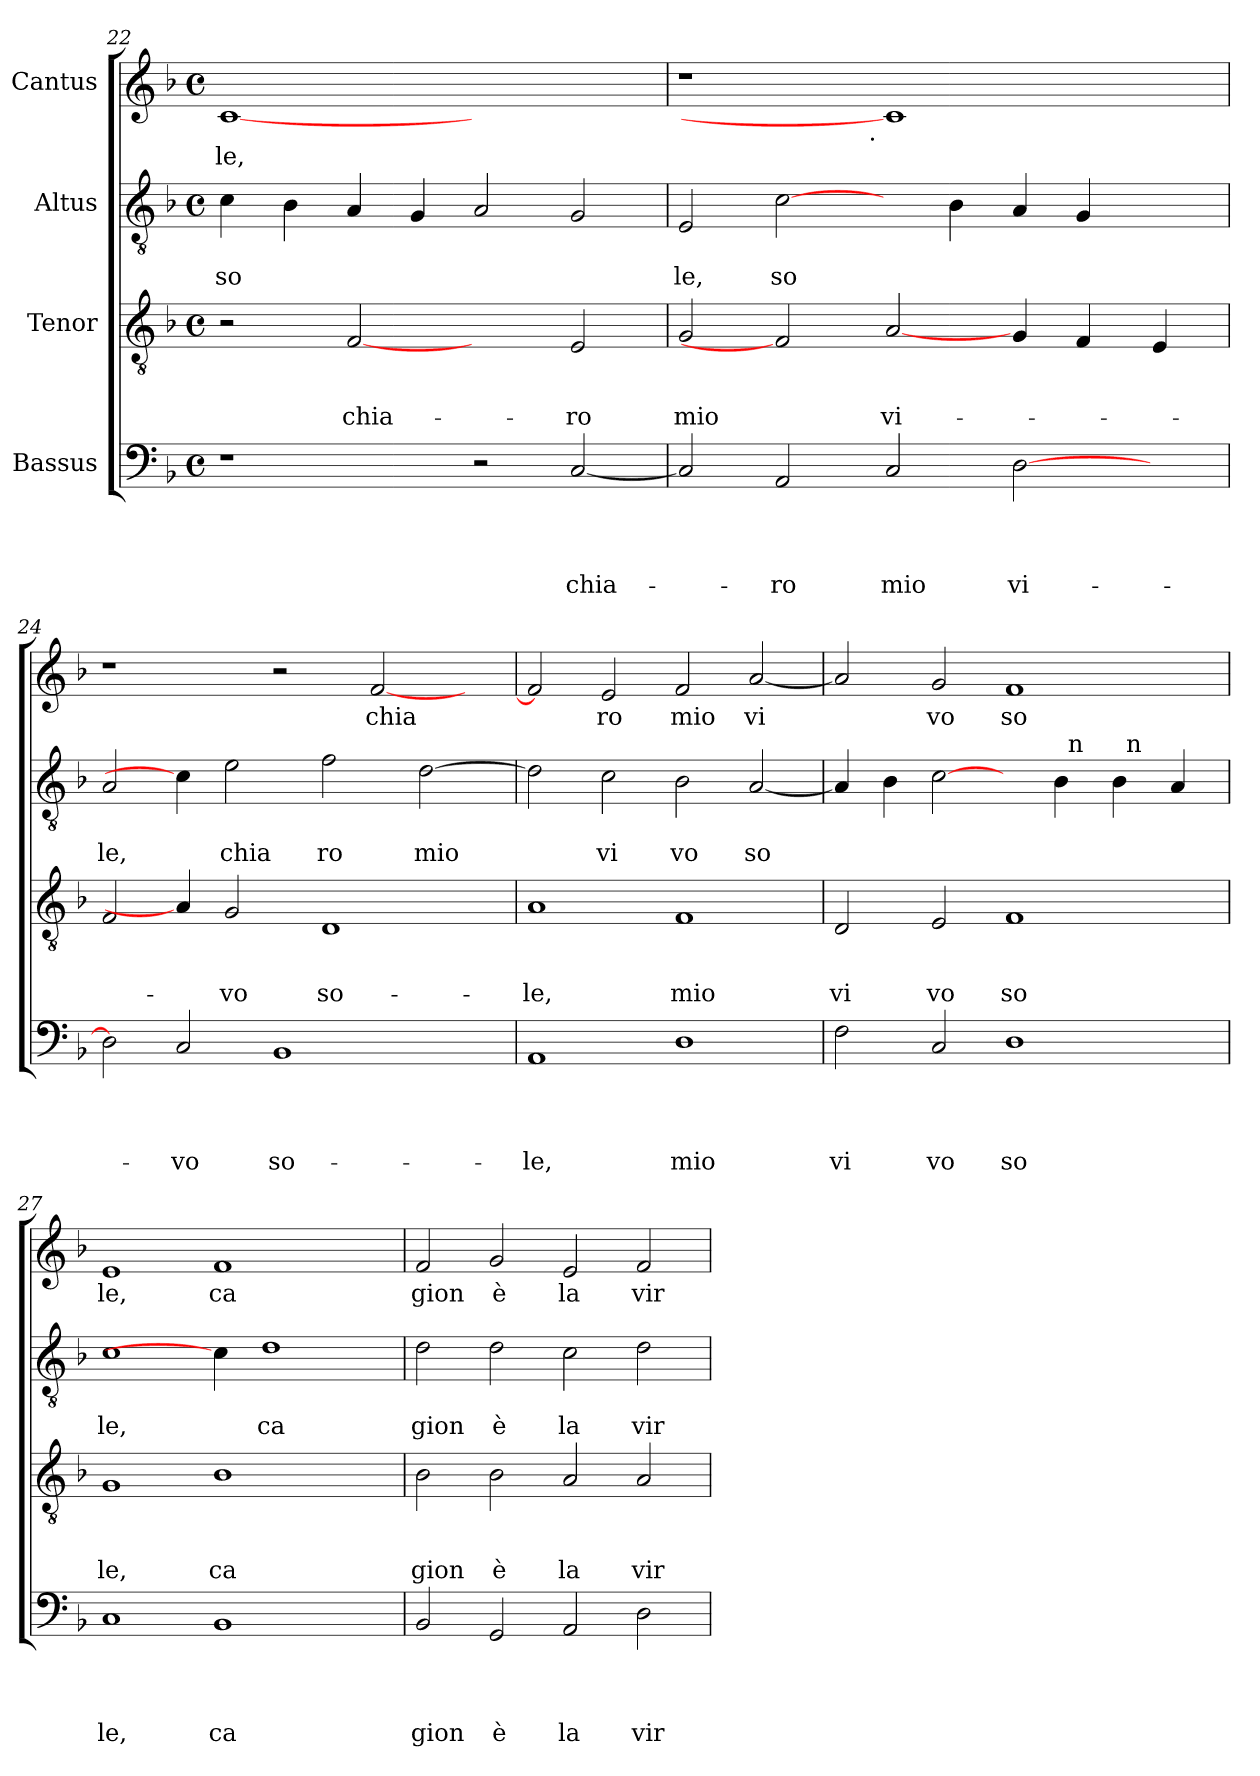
**kern	**text	**text	**text	**text	**kern	**text	**text	**text	**kern	**text	**text	**kern	**text
*part4	*part4	*part4	*part4	*part4	*part3	*part3	*part3	*part3	*part2	*part2	*part2	*part1	*part1
*staff4	*staff4	*staff4	*staff4	*staff4	*staff3	*staff3	*staff3	*staff3	*staff2	*staff2	*staff2	*staff1	*staff1
*I"Bassus	*	*	*	*	*I"Tenor	*	*	*	*I"Altus	*	*	*I"Cantus	*
*clefF4	*	*	*	*	*clefGv2	*	*	*	*clefGv2	*	*	*clefG2	*
*k[b-]	*	*	*	*	*k[b-]	*	*	*	*k[b-]	*	*	*k[b-]	*
*F:	*	*	*	*	*F:	*	*	*	*F:	*	*	*F:	*
*M4/4	*	*	*	*	*M4/4	*	*	*	*M4/4	*	*	*M4/4	*
*met(c)	*	*	*	*	*met(c)	*	*	*	*met(c)	*	*	*met(c)	*
=22	=22	=22	=22	=22	=22	=22	=22	=22	=22	=22	=22	=22	=22
!	!	!	!	!	!	!	!	!	!	!	!LO:LY:b	!	!LO:LY:b
1r	.	.	.	.	2r	.	.	.	4c\	.	so	[1c	le,
.	.	.	.	.	.	.	.	.	4B-\	.	.	.	.
!	!	!	!	!	!	!	!	!LO:LY:b	!	!	!	!	!
.	.	.	.	.	[2F	.	.	chia-	4A/	.	.	.	.
.	.	.	.	.	.	.	.	.	4G/	.	.	.	.
2r	.	.	.	.	2ryy	.	.	.	2A/	.	.	1ryy	.
!	!	!	!	!LO:LY:b	!	!	!	!LO:LY:b	!	!	!	!	!
[<2C/	.	.	.	chia-	2E/	.	.	-ro	2G/	.	.	.	.
=23	=23	=23	=23	=23	=23	=23	=23	=23	=23	=23	=23	=23	=23
!	!	!	!	!	!	!	!	!LO:LY:b	!	!	!LO:LY:b	!	!
*	*	*	*	*	*	*	*	*	*	*	*	*^	*
2C/]	.	.	.	.	2G/	.	.	mio	2E/	.	le,	1r	2ryy	.
!	!	!	!	!LO:LY:b	!	!	!	!	!	!	!LO:LY:b	!	!	!
2AA/	.	.	.	-ro	2F]	.	.	.	[2c\	.	so	.	4...ryy	.
!	!	!	!	!	!	!	!	!	!	!	!	!	!LO:TX:b:t=.	!
.	.	.	.	.	.	.	.	.	.	.	.	.	1ryy	.
!	!	!	!	!LO:LY:b	!	!	!	!LO:LY:b	!	!	!	!	!	!
2C/	.	.	.	mio	[2A/	.	.	vi-	4ryy	.	.	1c]	.	.
.	.	.	.	.	.	.	.	.	4B-\	.	.	.	.	.
!	!	!	!	!LO:LY:b	!	!	!	!	!	!	!	!	!	!
[>2D\	.	.	.	vi-	4G/	.	.	.	4A/	.	.	.	.	.
.	.	.	.	.	4F/	.	.	.	4G/	.	.	.	.	.
.	.	.	.	.	.	.	.	.	.	.	.	.	4ryy	.
4ryy	.	.	.	.	4E/	.	.	.	4ryy	.	.	4ryy	.	.
.	.	.	.	.	.	.	.	.	.	.	.	.	32ryy	.
=24	=24	=24	=24	=24	=24	=24	=24	=24	=24	=24	=24	=24	=24	=24
!	!	!	!	!	!	!	!	!	!	!	!LO:LY:b	!	!	!
*	*	*	*	*	*	*	*	*	*	*	*	*v	*v	*
2D\]	.	.	.	.	2F/	.	.	.	2A/	.	le,	1r	.
!	!	!	!	!LO:LY:b	!	!	!	!	!	!	!	!	!
2C/	.	.	.	-vo	4A/]	.	.	.	4c\]	.	.	.	.
!	!	!	!	!	!	!	!	!LO:LY:b	!	!	!LO:LY:b	!	!
.	.	.	.	.	2G/	.	.	-vo	2e\	.	chia	.	.
!	!	!	!	!LO:LY:b	!	!	!	!	!	!	!	!	!
1BB-	.	.	.	so-	.	.	.	.	.	.	.	2r	.
!	!	!	!	!	!	!	!	!LO:LY:b	!	!	!LO:LY:b	!	!
.	.	.	.	.	1D	.	.	so-	2f\	.	ro	.	.
!	!	!	!	!	!	!	!	!	!	!	!	!	!LO:LY:b
.	.	.	.	.	.	.	.	.	.	.	.	[<2f/	chia
!	!	!	!	!	!	!	!	!	!	!	!LO:LY:b	!	!
.	.	.	.	.	.	.	.	.	[<2d\	.	mio	.	.
4ryy	.	.	.	.	.	.	.	.	.	.	.	4ryy	.
!!LO:LB:g=z
=25	=25	=25	=25	=25	=25	=25	=25	=25	=25	=25	=25	=25	=25
!	!	!	!	!LO:LY:b	!	!	!	!LO:LY:b	!	!	!	!	!
1AA	.	.	.	-le,	1A	.	.	-le,	2d\]	.	.	2f/]	.
!	!	!	!	!	!	!	!	!	!	!	!LO:LY:b	!	!LO:LY:b
.	.	.	.	.	.	.	.	.	2c\	.	vi	2e/	ro
!	!	!	!	!LO:LY:b	!	!	!	!LO:LY:b	!	!	!LO:LY:b	!	!LO:LY:b
1D	.	.	.	mio	1F	.	.	mio	2B-\	.	vo	2f/	mio
!	!	!	!	!	!	!	!	!	!	!	!LO:LY:b	!	!LO:LY:b
.	.	.	.	.	.	.	.	.	[<2A/	.	so	[<2a/	vi
=26	=26	=26	=26	=26	=26	=26	=26	=26	=26	=26	=26	=26	=26
!	!	!	!	!LO:LY:b	!	!	!	!LO:LY:b	!	!	!	!	!
*	*	*	*	*	*	*	*	*	*^	*	*	*	*
*	*	*	*	*	*	*	*	*	*	*^	*	*	*	*
2F\	.	.	.	vi	2D/	.	.	vi	4A/]	1ryy	1ryy	.	.	2a/]	.
.	.	.	.	.	.	.	.	.	4B-\	.	.	.	.	.	.
!	!	!	!	!LO:LY:b	!	!	!	!LO:LY:b	!	!	!	!	!	!	!LO:LY:b
2C/	.	.	.	vo	2E/	.	.	vo	[2c\	.	.	.	.	2g/	vo
!	!	!	!	!LO:LY:b	!	!	!	!LO:LY:b	!	!	!	!	!	!	!LO:LY:b
1D	.	.	.	so	1F	.	.	so	4ryy	4ryy	2ryy	.	.	1f	so
.	.	.	.	.	.	.	.	.	4B-\	32ryy	.	.	.	.	.
!	!	!	!	!	!	!	!	!	!	!LO:TX:a:t=n	!	!	!	!	!
.	.	.	.	.	.	.	.	.	.	2ryy	.	.	.	.	.
.	.	.	.	.	.	.	.	.	4B-\	.	32ryy	.	.	.	.
!	!	!	!	!	!	!	!	!	!	!	!LO:TX:a:t=n	!	!	!	!
.	.	.	.	.	.	.	.	.	.	.	4...ryy	.	.	.	.
.	.	.	.	.	.	.	.	.	4A/	.	.	.	.	.	.
.	.	.	.	.	.	.	.	.	.	8..ryy	.	.	.	.	.
=27	=27	=27	=27	=27	=27	=27	=27	=27	=27	=27	=27	=27	=27	=27	=27
!	!	!	!	!LO:LY:b	!	!	!	!LO:LY:b	!	!	!	!	!LO:LY:b	!	!LO:LY:b
*	*	*	*	*	*	*	*	*	*v	*v	*v	*	*	*	*
1C	.	.	.	le,	1G	.	.	le,	1c	.	le,	1e	le,
!	!	!	!	!LO:LY:b	!	!	!	!LO:LY:b	!	!	!	!	!LO:LY:b
1BB-	.	.	.	ca	1B-	.	.	ca	4c\]	.	.	1f	ca
!	!	!	!	!	!	!	!	!	!	!	!LO:LY:b	!	!
.	.	.	.	.	.	.	.	.	1d	.	ca	.	.
4ryy	.	.	.	.	4ryy	.	.	.	.	.	.	4ryy	.
=28	=28	=28	=28	=28	=28	=28	=28	=28	=28	=28	=28	=28	=28
!	!	!	!	!LO:LY:b	!	!	!	!LO:LY:b	!	!	!LO:LY:b	!	!LO:LY:b
2BB-/	.	.	.	gion	2B-\	.	.	gion	2d\	.	gion	2f/	gion
!	!	!	!	!LO:LY:b	!	!	!	!LO:LY:b	!	!	!LO:LY:b	!	!LO:LY:b
2GG/	.	.	.	è	2B-\	.	.	è	2d\	.	è	2g/	è
!	!	!	!	!LO:LY:b	!	!	!	!LO:LY:b	!	!	!LO:LY:b	!	!LO:LY:b
2AA/	.	.	.	la	2A/	.	.	la	2c\	.	la	2e/	la
!	!	!	!	!LO:LY:b	!	!	!	!LO:LY:b	!	!	!LO:LY:b	!	!LO:LY:b
2D\	.	.	.	vir	2A/	.	.	vir	2d\	.	vir	2f/	vir
=	=	=	=	=	=	=	=	=	=	=	=	=	=
*-	*-	*-	*-	*-	*-	*-	*-	*-	*-	*-	*-	*-	*-
